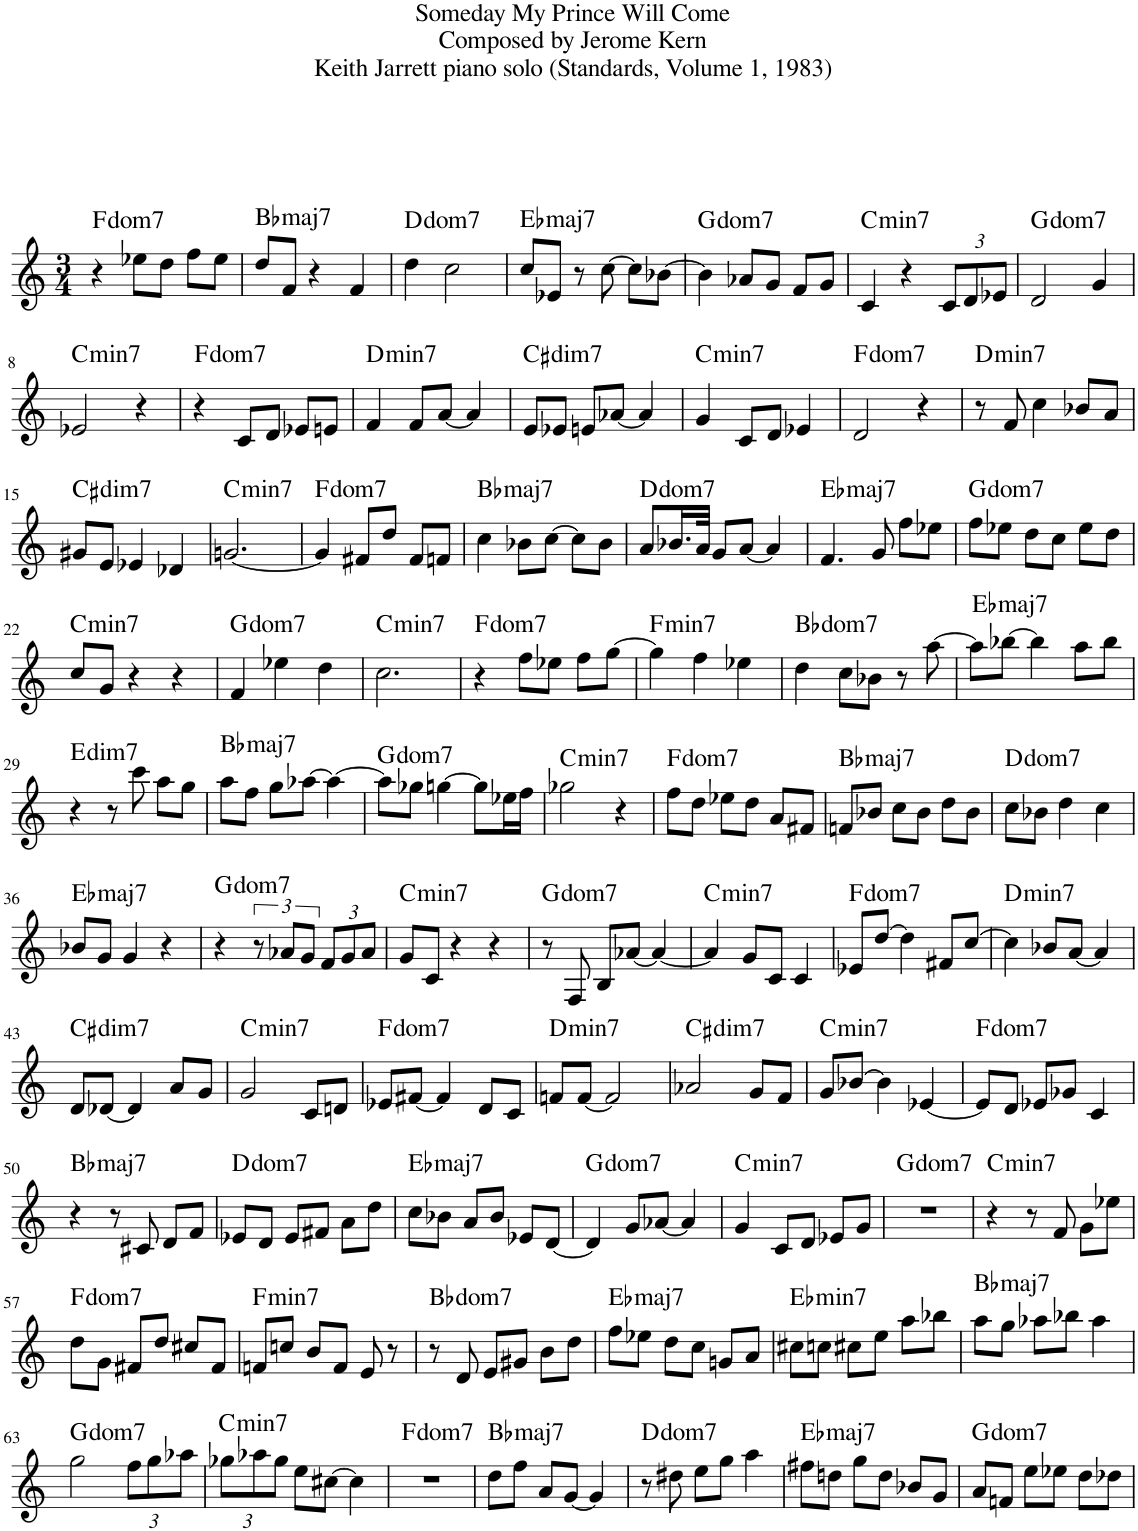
**kern	**harte
*part1	*part1
*staff1	*
*I"Piano	*
*I'Pno.	*
*clefG2	*
*k[]	*
*M3/4	*
=1	=1
!	!LO:H:kt=dom
4r	.
8ee-X\L	.
8dd\J	.
8ff\L	.
8ee-\J	.
=2	=2
!	!LO:H:kt=maj7
8dd/L	Bb:maj7
8f/J	.
4r	.
4f/	.
=3	=3
!	!LO:H:kt=dom
4dd\	.
2cc\	.
=4	=4
!	!LO:H:kt=maj7
8cc/L	Eb:maj7
8e-X/J	.
8r	.
[8cc\	.
8cc\L]	.
[8b-X\J	.
=5	=5
!	!LO:H:kt=dom
4b-\]	.
8a-X/L	.
8g/J	.
8f/L	.
8g/J	.
=6	=6
!	!LO:H:kt=min7
4c/	C:min7
4r	.
*Xbrackettup	*
12c/L	.
12d/	.
12e-X/J	.
=7	=7
!	!LO:H:kt=dom
2d/	.
4g/	.
!!LO:LB:g=z
=8	=8
!	!LO:H:kt=min7
2e-X/	C:min7
4r	.
=9	=9
!	!LO:H:kt=dom
4r	.
8c/L	.
8d/J	.
8e-X/L	.
8en/J	.
=10	=10
!	!LO:H:kt=min7
4f/	D:min7
8f/L	.
[8a/J	.
4a/]	.
=11	=11
!	!LO:H:kt=dim7
8e/L	C#:dim7
8e-X/J	.
8en/L	.
[8a-X/J	.
4a-/]	.
=12	=12
!	!LO:H:kt=min7
4g/	C:min7
8c/L	.
8d/J	.
4e-X/	.
=13	=13
!	!LO:H:kt=dom
2d/	.
4r	.
=14	=14
!	!LO:H:kt=min7
8r	D:min7
8f/	.
4cc\	.
8b-X/L	.
8a/J	.
!!LO:LB:g=z
=15	=15
!	!LO:H:kt=dim7
8g#X/L	C#:dim7
8e/J	.
4e-X/	.
4d-X/	.
=16	=16
!	!LO:H:kt=min7
[2.gn/	C:min7
=17	=17
!	!LO:H:kt=dom
4g/]	.
8f#X/L	.
8dd/J	.
8f#/L	.
8fn/J	.
=18	=18
!	!LO:H:kt=maj7
4cc\	Bb:maj7
8b-X\L	.
[8cc\J	.
8cc\L]	.
8b-\J	.
=19	=19
!	!LO:H:kt=dom
8a/L	.
16.b-X/L	.
32a/JJk	.
8g/L	.
[8a/J	.
4a/]	.
=20	=20
!	!LO:H:kt=maj7
4.f/	Eb:maj7
8g/	.
8ff\L	.
8ee-X\J	.
=21	=21
!	!LO:H:kt=dom
8ff\L	.
8ee-X\J	.
8dd\L	.
8cc\J	.
8ee-\L	.
8dd\J	.
!!LO:LB:g=z
=22	=22
!	!LO:H:kt=min7
8cc/L	C:min7
8g/J	.
4r	.
4r	.
=23	=23
!	!LO:H:kt=dom
4f/	.
4ee-X\	.
4dd\	.
=24	=24
!	!LO:H:kt=min7
2.cc\	C:min7
=25	=25
!	!LO:H:kt=dom
4r	.
8ff\L	.
8ee-X\J	.
8ff\L	.
[8gg\J	.
=26	=26
!	!LO:H:kt=min7
4gg\]	F:min7
4ff\	.
4ee-X\	.
=27	=27
!	!LO:H:kt=dom
4dd\	.
8cc\L	.
8b-X\J	.
8r	.
[8aa\	.
=28	=28
!	!LO:H:kt=maj7
8aa\L]	Eb:maj7
[8bb-X\J	.
4bb-\]	.
8aa\L	.
8bb-\J	.
!!LO:LB:g=z
=29	=29
!	!LO:H:kt=dim7
4r	E:dim7
8r	.
8ccc\	.
8aa\L	.
8gg\J	.
=30	=30
!	!LO:H:kt=maj7
8aa\L	Bb:maj7
8ff\J	.
8gg\L	.
[8aa-X\J	.
4aa-\_	.
=31	=31
!	!LO:H:kt=dom
8aa-\L]	.
8gg-X\J	.
[4ggn\	.
8gg\L]	.
16ee-X\L	.
16ff\JJ	.
=32	=32
!	!LO:H:kt=min7
2gg-X\	C:min7
4r	.
=33	=33
!	!LO:H:kt=dom
8ff\L	.
8dd\J	.
8ee-X\L	.
8dd\J	.
8a/L	.
8f#X/J	.
=34	=34
!	!LO:H:kt=maj7
8fn/L	Bb:maj7
8b-X/J	.
8cc\L	.
8b-\J	.
8dd\L	.
8b-\J	.
=35	=35
!	!LO:H:kt=dom
8cc\L	.
8b-X\J	.
4dd\	.
4cc\	.
!!LO:LB:g=z
=36	=36
!	!LO:H:kt=maj7
8b-X/L	Eb:maj7
8g/J	.
4g/	.
4r	.
=37	=37
!	!LO:H:kt=dom
4r	.
*brackettup	*
12r	.
12a-X/L	.
12g/J	.
*Xbrackettup	*
12f/L	.
12g/	.
12a-/J	.
=38	=38
!	!LO:H:kt=min7
8g/L	C:min7
8c/J	.
4r	.
4r	.
=39	=39
!	!LO:H:kt=dom
8r	.
8F/	.
8B/L	.
[8a-X/J	.
4a-/_	.
=40	=40
!	!LO:H:kt=min7
4a-/]	C:min7
8g/L	.
8c/J	.
4c/	.
=41	=41
!	!LO:H:kt=dom
8e-X/L	.
[8dd/J	.
4dd\]	.
8f#X/L	.
[8cc/J	.
=42	=42
!	!LO:H:kt=min7
4cc\]	D:min7
8b-X/L	.
[8a/J	.
4a/]	.
!!LO:LB:g=z
=43	=43
!	!LO:H:kt=dim7
8d/L	C#:dim7
[8d-X/J	.
4d-/]	.
8a/L	.
8g/J	.
=44	=44
!	!LO:H:kt=min7
2g/	C:min7
8c/L	.
8dn/J	.
=45	=45
!	!LO:H:kt=dom
8e-X/L	.
[8f#X/J	.
4f#/]	.
8d/L	.
8c/J	.
=46	=46
!	!LO:H:kt=min7
8fn/L	D:min7
[8f/J	.
2f/]	.
=47	=47
!	!LO:H:kt=dim7
2a-X/	C#:dim7
8g/L	.
8f/J	.
=48	=48
!	!LO:H:kt=min7
8g/L	C:min7
[8b-X/J	.
4b-\]	.
[4e-X/	.
=49	=49
!	!LO:H:kt=dom
8e-/L]	.
8d/J	.
8e-X/L	.
8g-X/J	.
4c/	.
!!LO:LB:g=z
=50	=50
!	!LO:H:kt=maj7
4r	Bb:maj7
8r	.
8c#X/	.
8d/L	.
8f/J	.
=51	=51
!	!LO:H:kt=dom
8e-X/L	.
8d/J	.
8e-/L	.
8f#X/J	.
8a\L	.
8dd\J	.
=52	=52
!	!LO:H:kt=maj7
8cc\L	Eb:maj7
8b-X\J	.
8a/L	.
8b-/J	.
8e-X/L	.
[8d/J	.
=53	=53
!	!LO:H:kt=dom
4d/]	.
8g/L	.
[8a-X/J	.
4a-/]	.
=54	=54
!	!LO:H:kt=min7
4g/	C:min7
8c/L	.
8d/J	.
8e-X/L	.
8g/J	.
=55	=55
!	!LO:H:kt=dom
2.r	.
=56	=56
!	!LO:H:kt=min7
4r	C:min7
8r	.
8f/	.
8g\L	.
8ee-X\J	.
!!LO:LB:g=z
=57	=57
!	!LO:H:kt=dom
8dd\L	.
8g\J	.
8f#X/L	.
8dd/J	.
8cc#X/L	.
8f#/J	.
=58	=58
!	!LO:H:kt=min7
8fn/L	F:min7
8ccn/J	.
8b/L	.
8f/J	.
8e/	.
8r	.
=59	=59
!	!LO:H:kt=dom
8r	.
8d/	.
8e/L	.
8g#X/J	.
8b\L	.
8dd\J	.
=60	=60
!	!LO:H:kt=maj7
8ff\L	Eb:maj7
8ee-X\J	.
8dd\L	.
8cc\J	.
8gn/L	.
8a/J	.
=61	=61
!	!LO:H:kt=min7
8cc#X\L	Eb:min7
8ccn\J	.
8cc#X\L	.
8ee\J	.
8aa\L	.
8bb-X\J	.
=62	=62
!	!LO:H:kt=maj7
8aa\L	Bb:maj7
8gg\J	.
8aa-X\L	.
8bb-X\J	.
4aa-\	.
!!LO:LB:g=z
=63	=63
!	!LO:H:kt=dom
2gg\	.
12ff\L	.
12gg\	.
12aa-X\J	.
=64	=64
!	!LO:H:kt=min7
12gg-X\L	C:min7
12aa-X\	.
12gg-\J	.
8ee\L	.
[8cc#X\J	.
4cc#\]	.
=65	=65
!	!LO:H:kt=dom
2.r	.
=66	=66
!	!LO:H:kt=maj7
8dd\L	Bb:maj7
8ff\J	.
8a/L	.
[8g/J	.
4g/]	.
=67	=67
!	!LO:H:kt=dom
8r	.
8dd#X\	.
8ee\L	.
8gg\J	.
4aa\	.
=68	=68
!	!LO:H:kt=maj7
8ff#X\L	Eb:maj7
8ddn\J	.
8gg\L	.
8dd\J	.
8b-X/L	.
8g/J	.
=69	=69
!	!LO:H:kt=dom
8a/L	.
8fn/J	.
8ee\L	.
8ee-X\J	.
8dd\L	.
8dd-X\J	.
=	=
*-	*-
